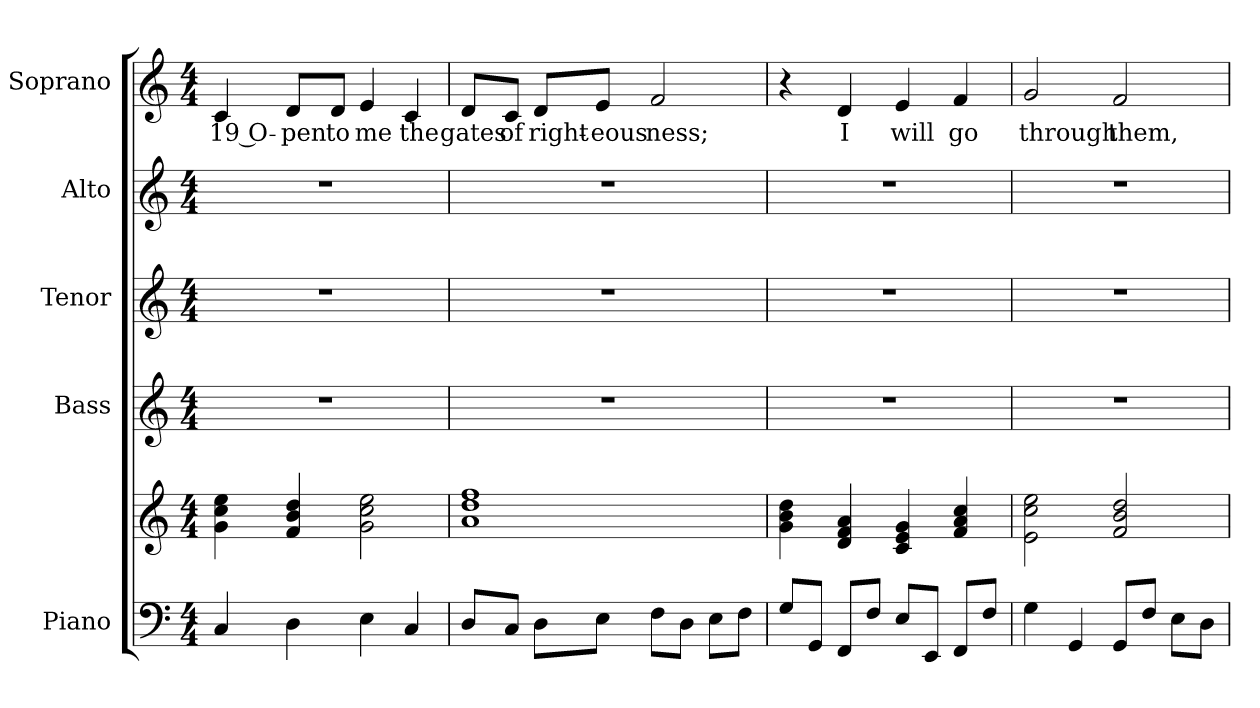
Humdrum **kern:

**kern	**kern	**kern	**kern	**kern	**kern	**text
*part5	*part5	*part4	*part3	*part2	*part1	*part1
*staff6	*staff5	*staff4	*staff3	*staff2	*staff1	*staff1
*I"Piano	*	*I"Bass	*I"Tenor	*I"Alto	*I"Soprano	*
*I'Pno.	*	*	*	*	*	*
!!LO:PB:g=z
*clefF4	*clefG2	*clefG2	*clefG2	*clefG2	*clefG2	*
*k[]	*k[]	*k[]	*k[]	*k[]	*k[]	*
*C:	*C:	*C:	*C:	*C:	*C:	*
*M4/4	*M4/4	*M4/4	*M4/4	*M4/4	*M4/4	*
*MM135	*MM135	*MM135	*MM135	*MM135	*MM135	*
=1	=1	=1	=1	=1	=1	=1
!	!	!	!	!	!	!LO:LY:b:color=#000000
4Ci/	4gi\ 4cci 4eei	1r	1r	1r	4ci/	19 O-
!	!	!	!	!	!	!LO:LY:b:color=#000000
4Di\	4fi/ 4bi 4ddi	.	.	.	8di/L	-pen
!	!	!	!	!	!	!LO:LY:b:color=#000000
.	.	.	.	.	8di/J	to
!	!	!	!	!	!	!LO:LY:b:color=#000000
4Ei\	2gi\ 2cci 2eei	.	.	.	4ei/	me
!	!	!	!	!	!	!LO:LY:b:color=#000000
4Ci/	.	.	.	.	4ci/	the
=2	=2	=2	=2	=2	=2	=2
!	!	!	!	!	!	!LO:LY:b:color=#000000
8Di/L	1ai 1ddi 1ffi	1r	1r	1r	8di/L	gates
!	!	!	!	!	!	!LO:LY:b:color=#000000
8Ci/J	.	.	.	.	8ci/J	of
!	!	!	!	!	!	!LO:LY:b:color=#000000
8Di\L	.	.	.	.	8di/L	right-
!	!	!	!	!	!	!LO:LY:b:color=#000000
8Ei\J	.	.	.	.	8ei/J	-eous
!	!	!	!	!	!	!LO:LY:b:color=#000000
8Fi\L	.	.	.	.	2fi/	ness;
8Di\J	.	.	.	.	.	.
8Ei\L	.	.	.	.	.	.
8Fi\J	.	.	.	.	.	.
!!LO:PB:g=z
=3	=3	=3	=3	=3	=3	=3
8Gi/L	4gi\ 4bi 4ddi	1r	1r	1r	4r	.
8GGi/J	.	.	.	.	.	.
!	!	!	!	!	!	!LO:LY:b:color=#000000
8FFi/L	4di/ 4fi 4ai	.	.	.	4di/	I
8Fi/J	.	.	.	.	.	.
!	!	!	!	!	!	!LO:LY:b:color=#000000
8Ei/L	4ci/ 4ei 4gi	.	.	.	4ei/	will
8EEi/J	.	.	.	.	.	.
!	!	!	!	!	!	!LO:LY:b:color=#000000
8FFi/L	4fi/ 4ai 4cci	.	.	.	4fi/	go
8Fi/J	.	.	.	.	.	.
=4	=4	=4	=4	=4	=4	=4
!	!	!	!	!	!	!LO:LY:b:color=#000000
4Gi\	2ei\ 2cci 2eei	1r	1r	1r	2gi/	through
4GGi/	.	.	.	.	.	.
!	!	!	!	!	!	!LO:LY:b:color=#000000
8GGi/L	2fi/ 2bi 2ddi	.	.	.	2fi/	them,
8Fi/J	.	.	.	.	.	.
8Ei\L	.	.	.	.	.	.
8Di\J	.	.	.	.	.	.
=	=	=	=	=	=	=
*-	*-	*-	*-	*-	*-	*-
